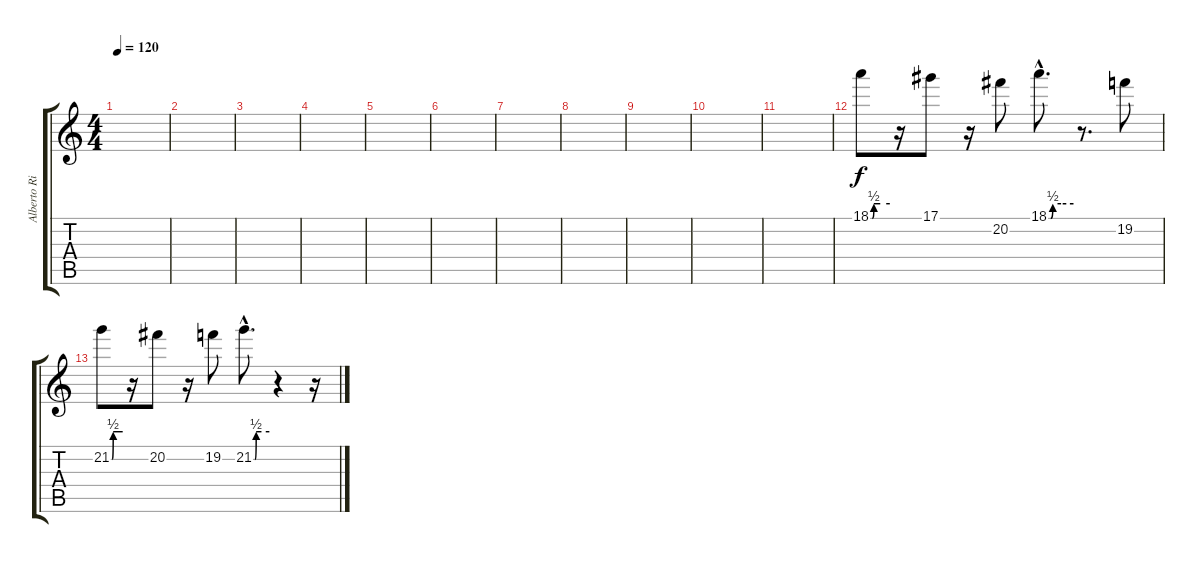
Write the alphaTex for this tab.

\track ("Alberto Rionda (I)" "Alberto Ri") {instrument distortionguitar}
\staff {score tabs}
\tuning (Eb4 Bb3 Gb3 Db3 Ab2 Eb2) {hide}
\ts (4 4)
\tempo 120
\clef g2
\ks c
|
|
|
|
|
|
|
|
|
|
|
18.1{be (custom 0 0 5 0 10 2 30 2 60 2)}.8 r.16 17.1.8 r.16 20.2.8 18.1{be (custom 0 0 5 0 10 2 30 2 60 2) hac}.8{d} r.8{d} 19.2.8 |
21.2{be (custom 0 0 5 0 10 2 30 2 60 2)}.8 r.16 20.2.8 r.16 19.2.8 21.2{be (custom 0 0 5 0 10 2 30 2 60 2) hac}.8{d} r.4 r.16
